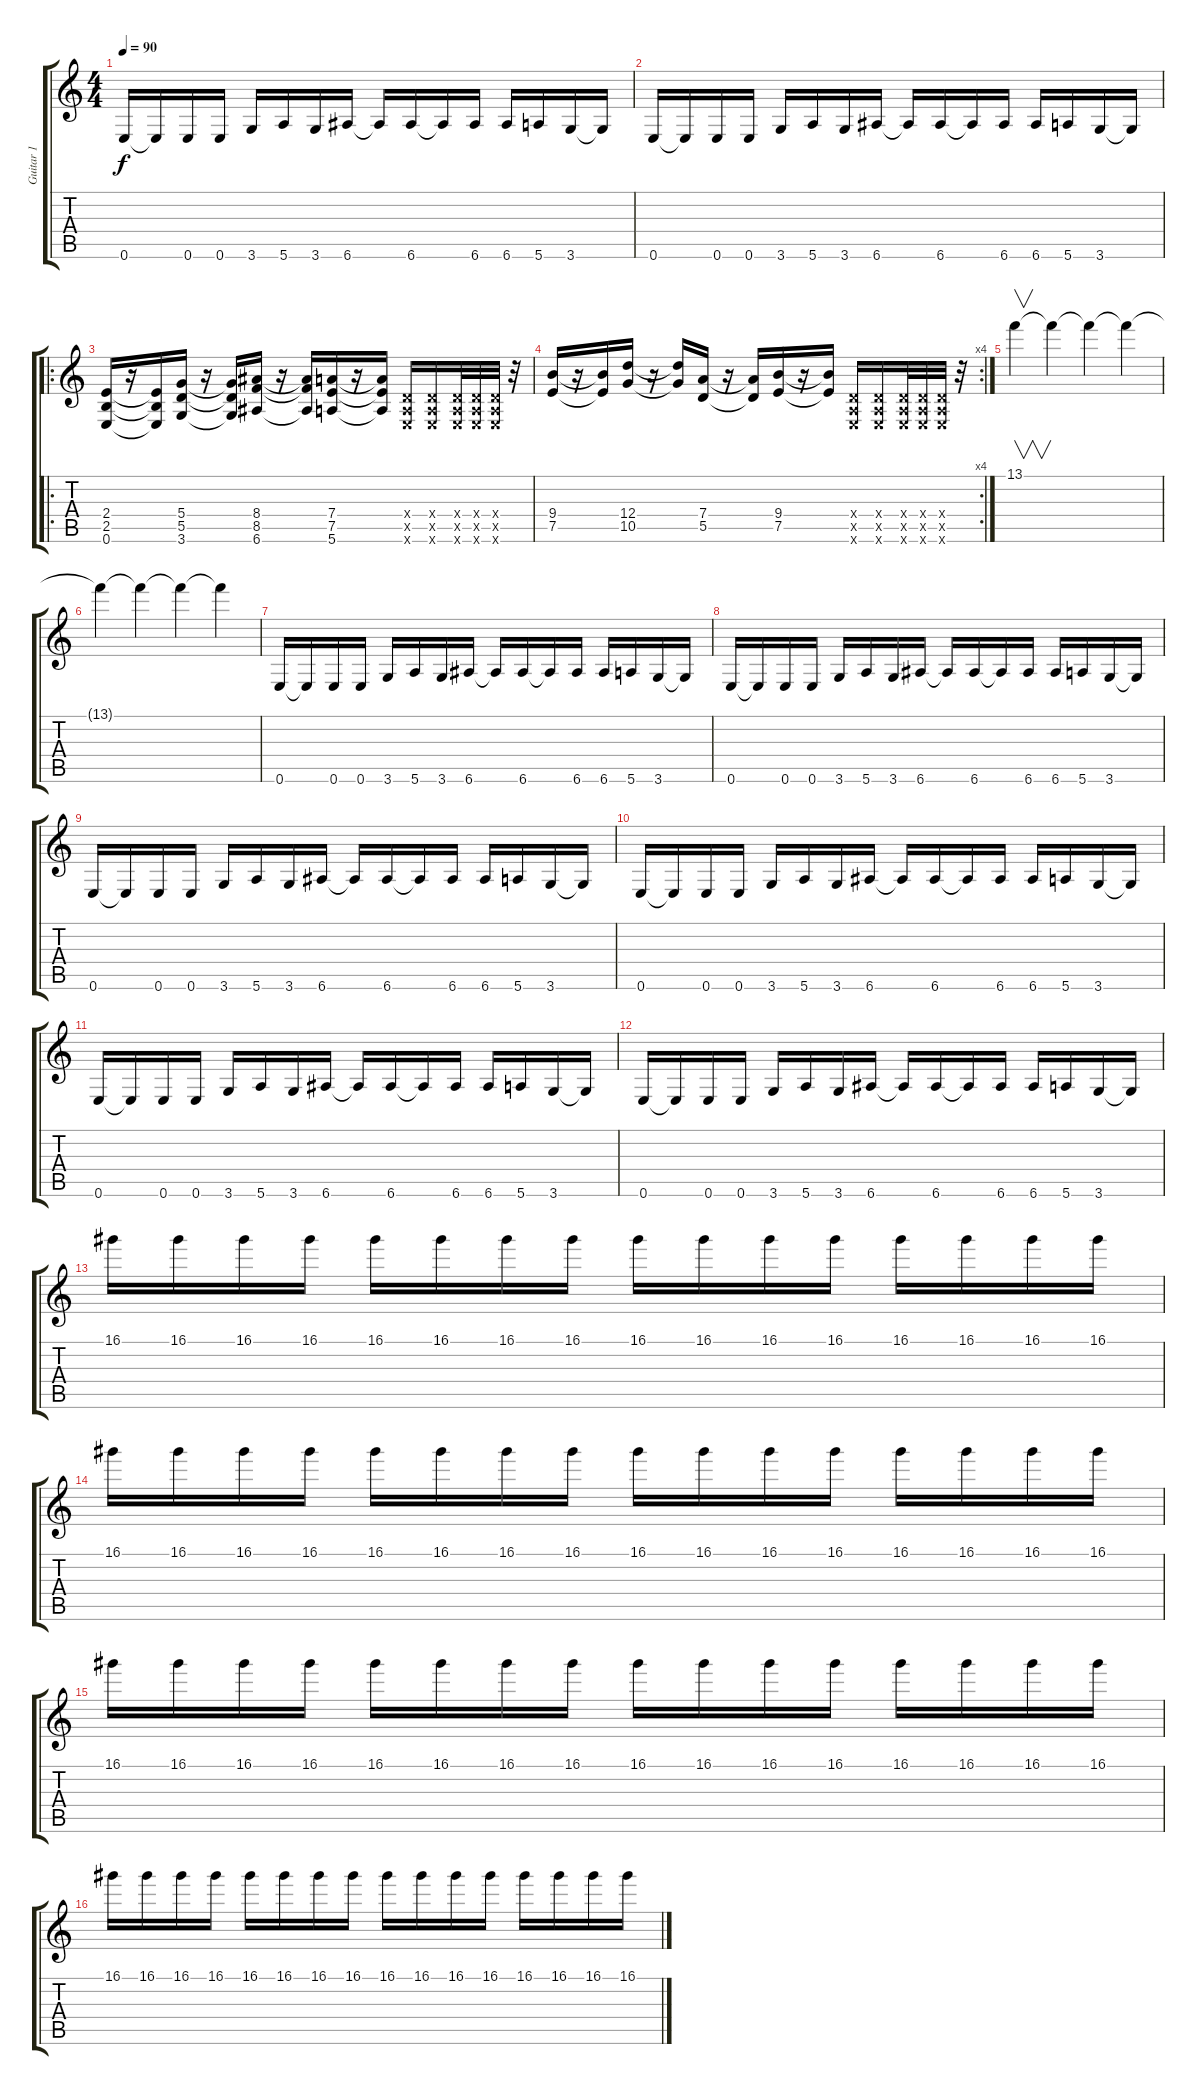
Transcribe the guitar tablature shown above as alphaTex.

\track ("Guitar 1" "Guitar 1") {instrument overdrivenguitar}
\staff {score tabs}
\tuning (E4 B3 G3 D3 A2 E2) {hide}
\ts (4 4)
\tempo 90
\clef g2
\ks c
0.6.16{dy f} 0.6{t}.16 0.6.16 0.6.16 3.6.16 5.6.16 3.6.16 6.6.16 6.6{t}.16 6.6.16 6.6{t}.16 6.6.16 6.6.16 5.6.16 3.6.16 3.6{t}.16 |
0.6.16 0.6{t}.16 0.6.16 0.6.16 3.6.16 5.6.16 3.6.16 6.6.16 6.6{t}.16 6.6.16 6.6{t}.16 6.6.16 6.6.16 5.6.16 3.6.16 3.6{t}.16 |
\ro
(2.4 2.5 0.6).16 r.16 (2.4{t} 2.5{t} 0.6{t}).16 (5.4 5.5 3.6).16 r.16 (5.4{t} 5.5{t} 3.6{t}).16 (8.4 8.5 6.6).16 r.16 (8.4{t} 8.5{t} 6.6{t}).16 (7.4 7.5 5.6).16 r.16 (7.4{t} 7.5{t} 5.6{t}).16 (0.4{x} 0.5{x} 0.6{x}).16 (0.4{x} 0.5{x} 0.6{x}).16 (0.4{x} 0.5{x} 0.6{x}).32 (0.4{x} 0.5{x} 0.6{x}).32 (0.4{x} 0.5{x} 0.6{x}).32 r.32 |
\rc 4
(9.4 7.5).16 r.16 (9.4{t} 7.5{t}).16 (12.4 10.5).16 r.16 (12.4{t} 10.5{t}).16 (7.4 5.5).16 r.16 (7.4{t} 5.5{t}).16 (9.4 7.5).16 r.16 (9.4{t} 7.5{t}).16 (0.4{x} 0.5{x} 0.6{x}).16 (0.4{x} 0.5{x} 0.6{x}).16 (0.4{x} 0.5{x} 0.6{x}).32 (0.4{x} 0.5{x} 0.6{x}).32 (0.4{x} 0.5{x} 0.6{x}).32 r.32 |
13.1.4{v} 13.1{t}.4 13.1{t}.4 13.1{t}.4 |
13.1{t}.4 13.1{t}.4 13.1{t}.4 13.1{t}.4 |
0.6.16 0.6{t}.16 0.6.16 0.6.16 3.6.16 5.6.16 3.6.16 6.6.16 6.6{t}.16 6.6.16 6.6{t}.16 6.6.16 6.6.16 5.6.16 3.6.16 3.6{t}.16 |
0.6.16 0.6{t}.16 0.6.16 0.6.16 3.6.16 5.6.16 3.6.16 6.6.16 6.6{t}.16 6.6.16 6.6{t}.16 6.6.16 6.6.16 5.6.16 3.6.16 3.6{t}.16 |
0.6.16 0.6{t}.16 0.6.16 0.6.16 3.6.16 5.6.16 3.6.16 6.6.16 6.6{t}.16 6.6.16 6.6{t}.16 6.6.16 6.6.16 5.6.16 3.6.16 3.6{t}.16 |
0.6.16 0.6{t}.16 0.6.16 0.6.16 3.6.16 5.6.16 3.6.16 6.6.16 6.6{t}.16 6.6.16 6.6{t}.16 6.6.16 6.6.16 5.6.16 3.6.16 3.6{t}.16 |
0.6.16 0.6{t}.16 0.6.16 0.6.16 3.6.16 5.6.16 3.6.16 6.6.16 6.6{t}.16 6.6.16 6.6{t}.16 6.6.16 6.6.16 5.6.16 3.6.16 3.6{t}.16 |
0.6.16 0.6{t}.16 0.6.16 0.6.16 3.6.16 5.6.16 3.6.16 6.6.16 6.6{t}.16 6.6.16 6.6{t}.16 6.6.16 6.6.16 5.6.16 3.6.16 3.6{t}.16 |
16.1.16 16.1.16 16.1.16 16.1.16 16.1.16 16.1.16 16.1.16 16.1.16 16.1.16 16.1.16 16.1.16 16.1.16 16.1.16 16.1.16 16.1.16 16.1.16 |
16.1.16 16.1.16 16.1.16 16.1.16 16.1.16 16.1.16 16.1.16 16.1.16 16.1.16 16.1.16 16.1.16 16.1.16 16.1.16 16.1.16 16.1.16 16.1.16 |
16.1.16 16.1.16 16.1.16 16.1.16 16.1.16 16.1.16 16.1.16 16.1.16 16.1.16 16.1.16 16.1.16 16.1.16 16.1.16 16.1.16 16.1.16 16.1.16 |
16.1.16 16.1.16 16.1.16 16.1.16 16.1.16 16.1.16 16.1.16 16.1.16 16.1.16 16.1.16 16.1.16 16.1.16 16.1.16 16.1.16 16.1.16 16.1.16
